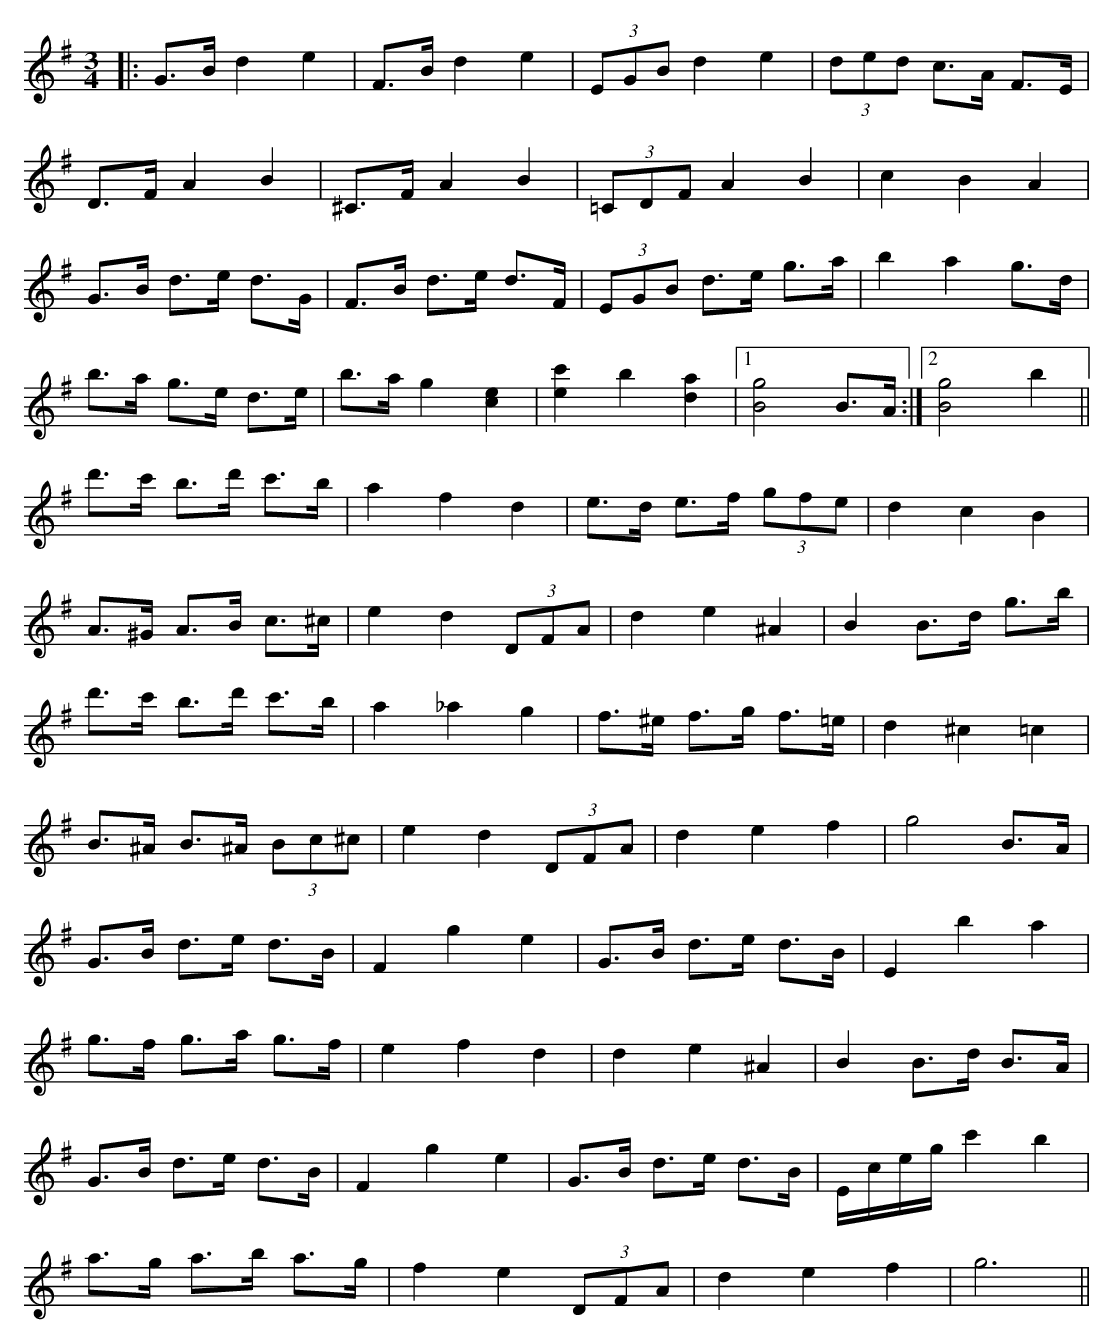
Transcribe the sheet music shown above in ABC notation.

X:1
M:3/4
K:G
|:G>B d2 e2| F>B d2 e2| (3EGB d2 e2|(3ded c>A F>E|
D>F A2 B2|^C>F A2 B2|(3=CDF A2 B2|c2 B2 A2|
G>B d>e d>G|F>B d>e d>F|(3EGB d>e g>a|b2 a2 g>d|
 b>a g>e d>e|b>a g2 [e2c2]| [c'2e2] b2 [a2d2]|1 [g4B4] B>A:|2 [g4B4] b2||
 d'>c' b>d' c'>b| a2 f2 d2| e>d e>f (3gfe|d2 c2 B2|
 A>^G A>B c>^c| e2 d2 (3DFA|d2 e2 ^A2| B2B>d g>b|
 d'>c' b>d' c'>b| a2 _a2 g2|f>^e f>g f>=e|d2 ^c2 =c2|
 B>^A B>^A (3Bc^c| e2 d2 (3DFA|d2 e2 f2| g4 B>A|
 G>B d>e d>B| F2 g2 e2| G>B d>e d>B| E2 b2 a2|
 g>f g>a g>f| e2 f2 d2|d2 e2 ^A2| B2B>d B>A|
 G>B d>e d>B| F2 g2 e2| G>B d>e d>B| E/c/e/g/ c'2 b2|
 a>g a>b a>g| f2 e2 (3DFA|d2 e2 f2| g6||
